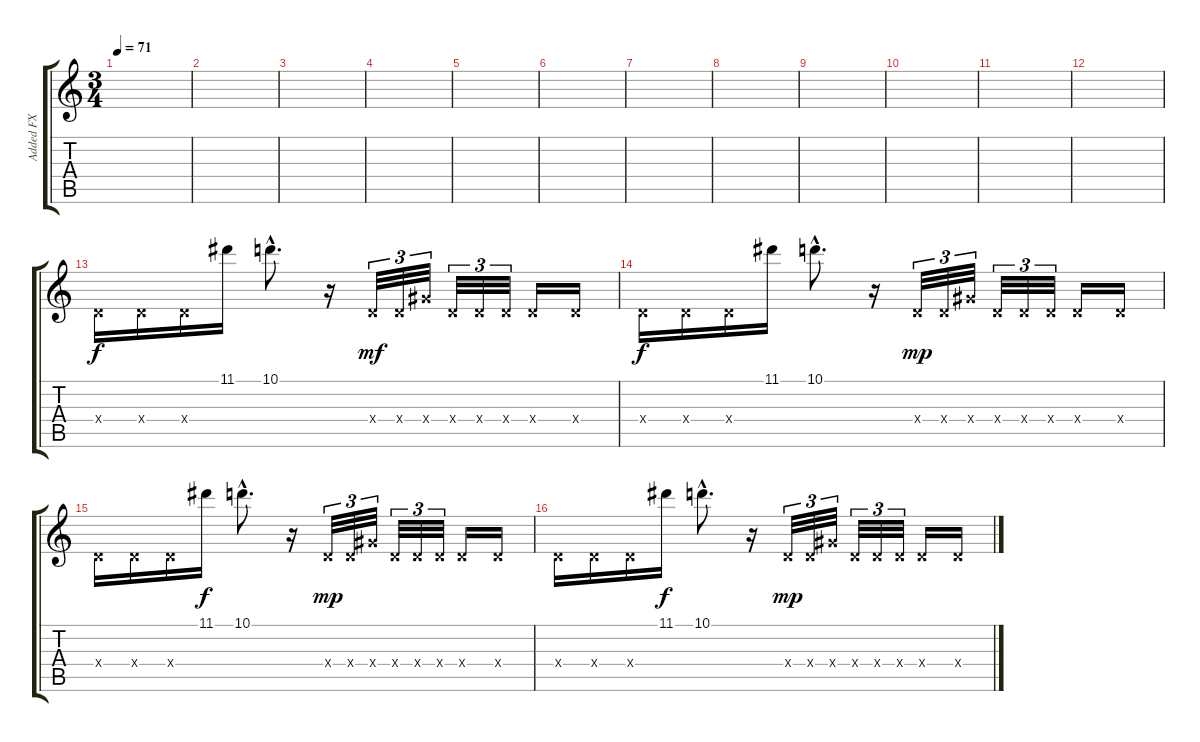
\track ("Added FX" "Added FX") {instrument celesta}
\staff {score tabs}
\tuning (E5 B4 G4 D4 A3 D3) {hide}
\ts (3 4)
\tempo 71
\clef g2
\ks c
|
|
|
|
|
|
|
|
|
|
|
|
0.4{x}.16{instrument woodblock} 0.4{x}.16 0.4{x}.16 11.1.16{dy f instrument celesta} 10.1{hac}.8{d} r.16 0.4{x}.32{tu (3 2) dy mf instrument woodblock} 0.4{x}.32{tu (3 2)} 6.4{x}.32{tu (3 2)} 0.4{x}.32{tu (3 2)} 0.4{x}.32{tu (3 2)} 0.4{x}.32{tu (3 2)} 0.4{x}.16 0.4{x}.16 |
0.4{x}.16{dy f instrument woodblock} 0.4{x}.16 0.4{x}.16 11.1.16{instrument celesta} 10.1{hac}.8{d} r.16 0.4{x}.32{tu (3 2) dy mp instrument woodblock} 0.4{x}.32{tu (3 2)} 6.4{x}.32{tu (3 2)} 0.4{x}.32{tu (3 2)} 0.4{x}.32{tu (3 2)} 0.4{x}.32{tu (3 2)} 0.4{x}.16 0.4{x}.16 |
0.4{x}.16{instrument woodblock} 0.4{x}.16 0.4{x}.16 11.1.16{dy f instrument celesta} 10.1{hac}.8{d} r.16 0.4{x}.32{tu (3 2) dy mp instrument woodblock} 0.4{x}.32{tu (3 2)} 6.4{x}.32{tu (3 2)} 0.4{x}.32{tu (3 2)} 0.4{x}.32{tu (3 2)} 0.4{x}.32{tu (3 2)} 0.4{x}.16 0.4{x}.16 |
0.4{x}.16{instrument woodblock} 0.4{x}.16 0.4{x}.16 11.1.16{dy f instrument celesta} 10.1{hac}.8{d} r.16 0.4{x}.32{tu (3 2) dy mp instrument woodblock} 0.4{x}.32{tu (3 2)} 6.4{x}.32{tu (3 2)} 0.4{x}.32{tu (3 2)} 0.4{x}.32{tu (3 2)} 0.4{x}.32{tu (3 2)} 0.4{x}.16 0.4{x}.16
